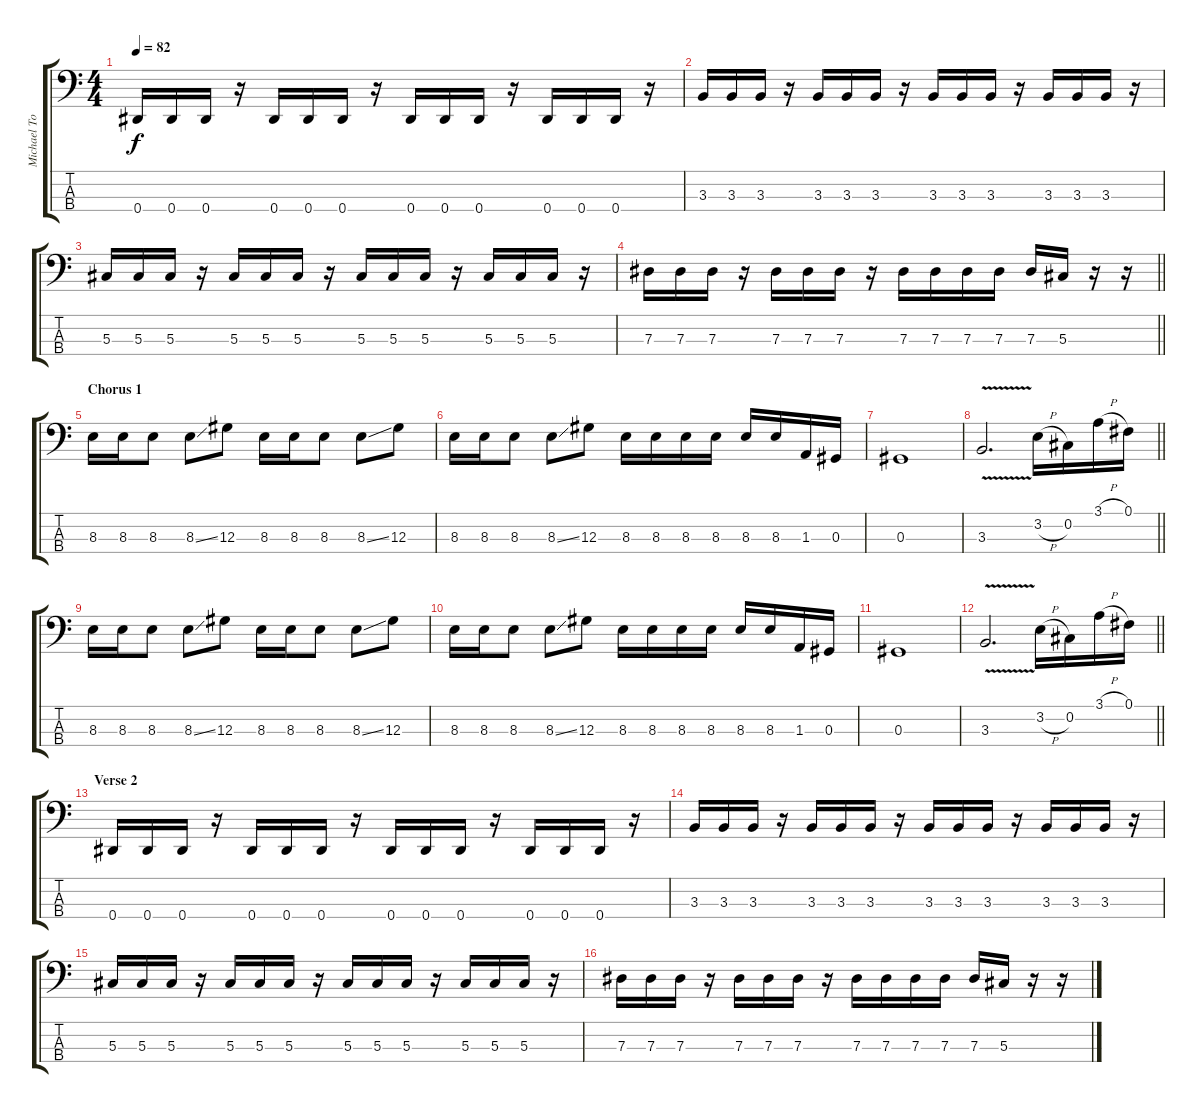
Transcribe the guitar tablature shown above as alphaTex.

\track ("Michael Todd" "Michael To") {instrument electricbassfinger}
\staff {score tabs}
\tuning (Gb2 Db2 Ab1 Eb1) {hide}
\ts (4 4)
\tempo 82
\clef f4
\ks c
0.4.16{dy f instrument slapbass1} 0.4.16 0.4.16 r.16 0.4.16 0.4.16 0.4.16 r.16 0.4.16 0.4.16 0.4.16 r.16 0.4.16 0.4.16 0.4.16 r.16 |
3.3.16{instrument electricbassfinger} 3.3.16 3.3.16 r.16 3.3.16 3.3.16 3.3.16 r.16 3.3.16 3.3.16 3.3.16 r.16 3.3.16 3.3.16 3.3.16 r.16 |
5.3.16 5.3.16 5.3.16 r.16 5.3.16 5.3.16 5.3.16 r.16 5.3.16 5.3.16 5.3.16 r.16 5.3.16 5.3.16 5.3.16 r.16 |
\barLineRight lightlight
7.3.16 7.3.16 7.3.16 r.16 7.3.16 7.3.16 7.3.16 r.16 7.3.16 7.3.16 7.3.16 7.3.16 7.3.16 5.3.16 r.16 r.16 |
\section ("" "Chorus 1")
8.3.16{instrument electricbassfinger} 8.3.16 8.3.8 8.3{ss}.8 12.3.8 8.3.16 8.3.16 8.3.8 8.3{ss}.8 12.3.8 |
8.3.16 8.3.16 8.3.8 8.3{ss}.8 12.3.8 8.3.16 8.3.16 8.3.16 8.3.16 8.3.16 8.3.16 1.3.16 0.3.16 |
0.3.1 |
\barLineRight lightlight
3.3{v}.2{d} 3.2{h}.16 0.2.16 3.1{h}.16 0.1.16 |
8.3.16 8.3.16 8.3.8 8.3{ss}.8 12.3.8 8.3.16 8.3.16 8.3.8 8.3{ss}.8 12.3.8 |
8.3.16 8.3.16 8.3.8 8.3{ss}.8 12.3.8 8.3.16 8.3.16 8.3.16 8.3.16 8.3.16 8.3.16 1.3.16 0.3.16 |
0.3.1 |
\barLineRight lightlight
3.3{v}.2{d} 3.2{h}.16 0.2.16 3.1{h}.16 0.1.16 |
\section ("" "Verse 2")
0.4.16{instrument slapbass1} 0.4.16 0.4.16 r.16 0.4.16 0.4.16 0.4.16 r.16 0.4.16 0.4.16 0.4.16 r.16 0.4.16 0.4.16 0.4.16 r.16 |
3.3.16{instrument electricbassfinger} 3.3.16 3.3.16 r.16 3.3.16 3.3.16 3.3.16 r.16 3.3.16 3.3.16 3.3.16 r.16 3.3.16 3.3.16 3.3.16 r.16 |
5.3.16 5.3.16 5.3.16 r.16 5.3.16 5.3.16 5.3.16 r.16 5.3.16 5.3.16 5.3.16 r.16 5.3.16 5.3.16 5.3.16 r.16 |
7.3.16 7.3.16 7.3.16 r.16 7.3.16 7.3.16 7.3.16 r.16 7.3.16 7.3.16 7.3.16 7.3.16 7.3.16 5.3.16 r.16 r.16
